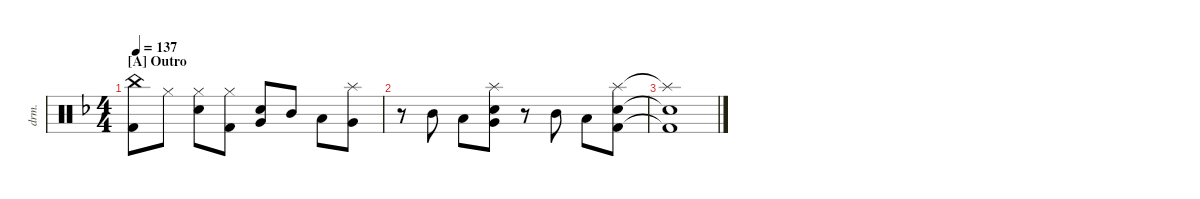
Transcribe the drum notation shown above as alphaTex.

\defaultSystemsLayout 4
\hideDynamics
\bracketExtendMode nobrackets
\track ("Drumkit" "drm.") {defaultSystemsLayout 4 instrument percussion}
\staff {score}
\articulation defaults
\ts (4 4)
\section ("A" "Outro")
\tempo 137
\clef neutral
\ks f
("Kick (hit) 2"{acc forcenatural} "China (hit)"{acc forcenatural}).8{dy mf} "Hi-Hat (closed)"{acc forcenatural}.8 ("Hi-Hat (closed)"{acc forcenatural} "Snare (hit) 2"{acc forcenatural}).8 ("Hi-Hat (closed)"{acc forcenatural} "Kick (hit) 2"{acc forcenatural}).8 ("Snare (hit) 2"{acc forcenatural} "Very Low Tom (hit)"{acc forcenatural}).8 "Mid Tom (hit)"{acc forcenatural}.8 "Low Tom (hit)"{acc forcenatural}.8 ("Splash (hit)"{acc forcenatural} "Very Low Tom (hit)"{acc forcenatural}).8 |
r.8 "Mid Tom (hit)"{acc forcenatural}.8 "Low Tom (hit)"{acc forcenatural}.8 ("Snare (hit) 2"{acc forcenatural} "Very Low Tom (hit)"{acc forcenatural} "Splash (hit)"{acc forcenatural}).8 r.8 "Mid Tom (hit)"{acc forcenatural}.8 "Low Tom (hit)"{acc forcenatural}.8 ("Splash (hit)"{acc forcenatural} "Kick (hit) 2"{acc forcenatural} "Snare (hit) 2"{acc forcenatural}).8 |
("Splash (hit)"{t acc forcenatural} "Kick (hit) 2"{t acc forcenatural} "Snare (hit) 2"{t acc forcenatural}).1
